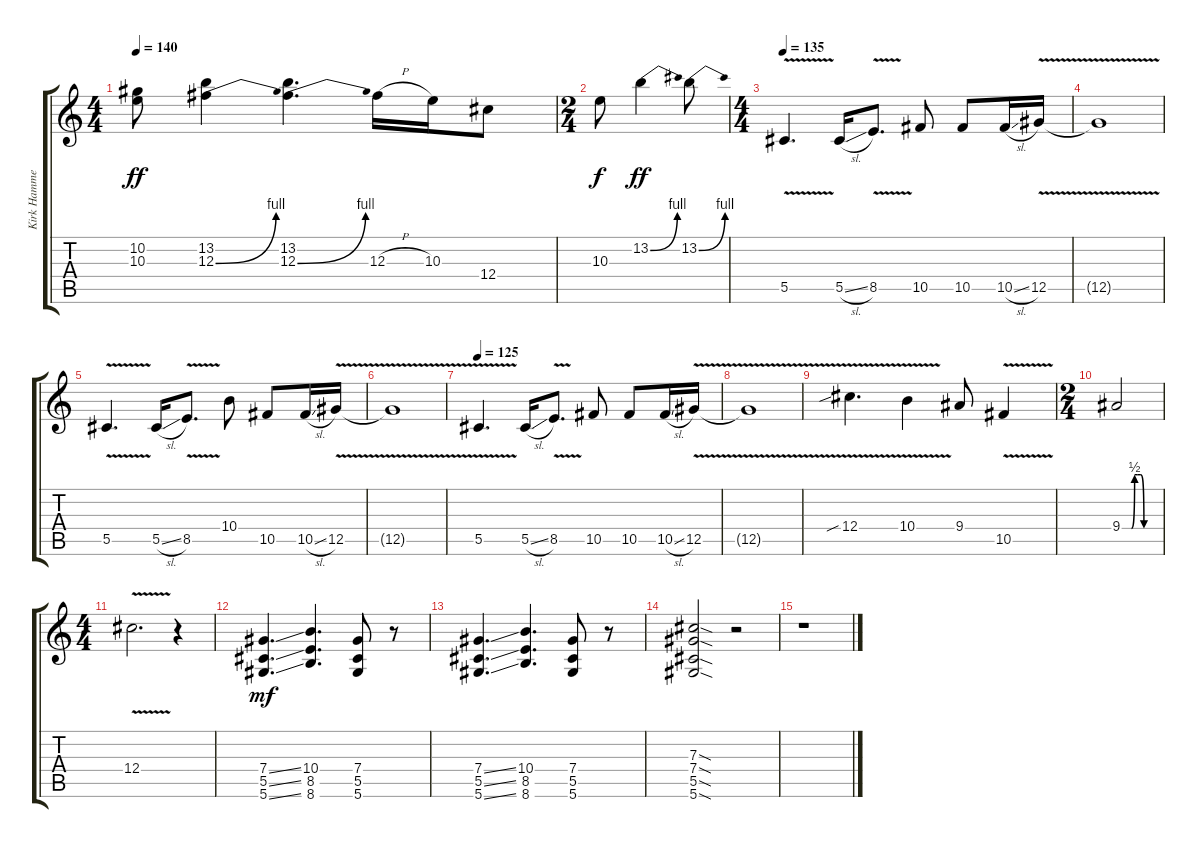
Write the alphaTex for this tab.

\track ("Kirk Hammett" "Kirk Hamme") {instrument distortionguitar}
\staff {score tabs}
\tuning (Eb4 Bb3 Gb3 Db3 Ab2 Eb2) {hide}
\ts (4 4)
\tempo 140
\clef g2
\ks c
(10.2 10.3).8{dy ff} (13.2 12.3{be (bend 0 0 60 4)}).4 (13.2 12.3{be (bend 0 0 60 4)}).4{d} 12.3{h}.16 10.3.16 12.4.8 |
\ts (2 4)
10.3.8{dy f} 13.2{be (bend 0 0 60 4)}.4{dy ff} 13.2{be (bend 0 0 60 4)}.8 |
\ts (4 4)
\tempo 135
5.5{v}.4{d} 5.5{sl}.16 8.5{v}.8{d} 10.5.8 10.5.8 10.5{sl}.16 12.5{v}.16 |
12.5{t}.1 |
5.5{v}.4{d} 5.5{sl}.16 8.5{v}.8{d} 10.4.8 10.5.8 10.5{sl}.16 12.5{v}.16 |
12.5{t}.1 |
\tempo 125
5.5{v}.4{d} 5.5{sl}.16 8.5{v}.8{d} 10.5.8 10.5.8 10.5{sl}.16 12.5{v}.16 |
12.5{t}.1 |
12.4{v sib}.4{d} 10.4{v}.4 9.4.8 10.5{v}.4 |
\ts (2 4)
9.4{be (custom 0 0 5 0 15 0 20 2 25 2 30 2 35 0 40 0 60 0)}.2 |
\ts (4 4)
12.4{v}.2{d} r.4 |
(7.4{ss} 5.5{ss} 5.6{ss}).4{d dy mf instrument distortionguitar} (10.4 8.5 8.6).4{d} (7.4 5.5 5.6).8 r.8 |
(7.4{ss} 5.5{ss} 5.6{ss}).4{d} (10.4 8.5 8.6).4{d} (7.4 5.5 5.6).8 r.8 |
(7.3{sod} 7.4{sod} 5.5{sod} 5.6{sod}).2 r.2 |
r.1
